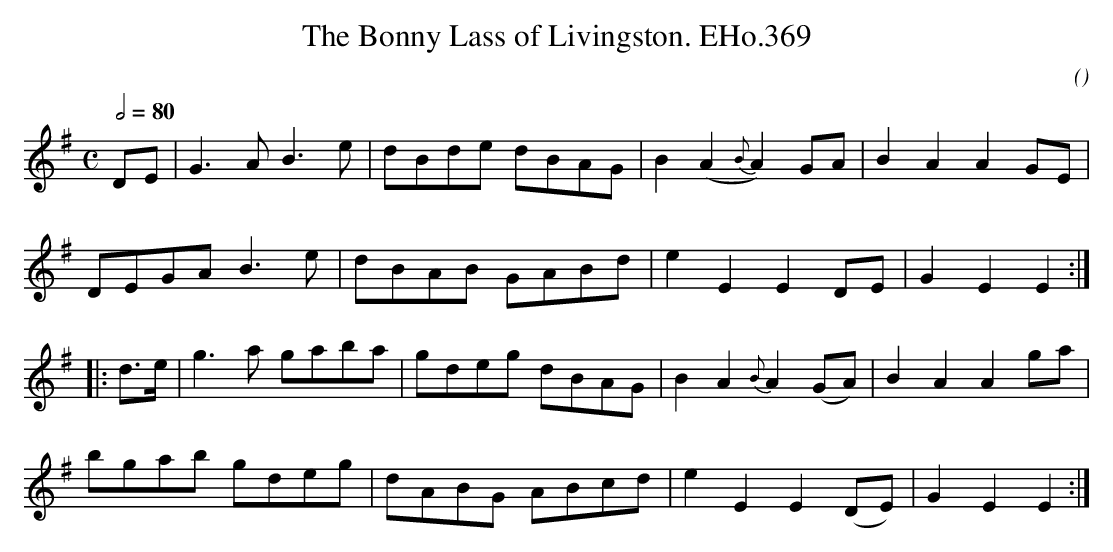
X:1
T:Bonny Lass of Livingston. EHo.369, The
M:C
L:1/8
Q:1/2=80
C:
O:
K:G
DE | G3A B3e | dBde dBAG | B2(A2{B}A2) GA | B2A2A2GE |
DEGA B3e | dBAB GABd | e2E2E2DE | G2E2E2 :|
|: d>e | g3a gaba | gdeg dBAG | B2A2 {B}A2(GA) | B2A2A2ga |
bgab gdeg | dABG ABcd | e2E2E2(DE) | G2E2E2 :|
